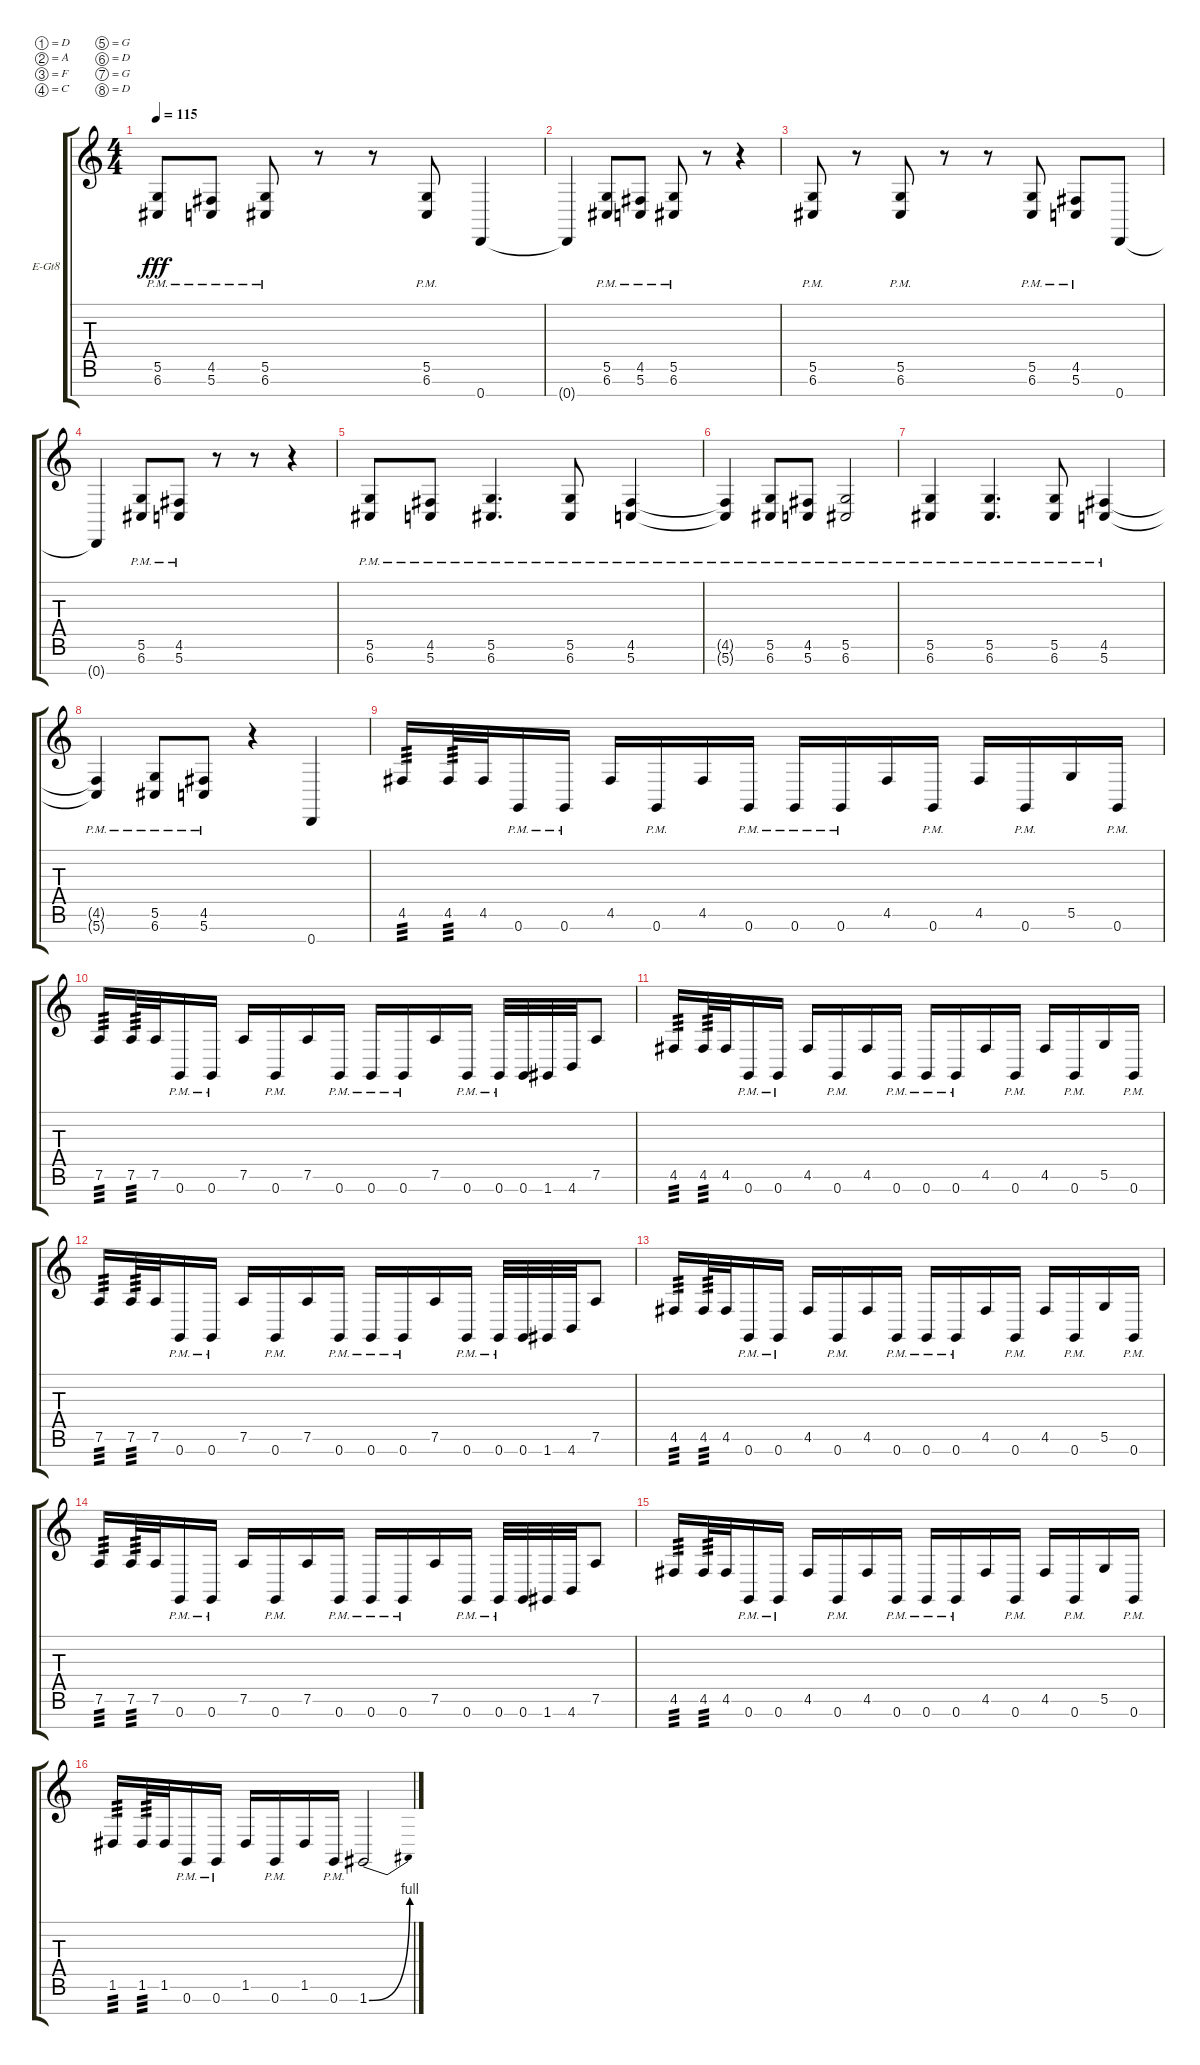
\bracketExtendMode groupsimilarinstruments
\firstSystemTrackNameOrientation horizontal
\otherSystemsTrackNameOrientation horizontal
\track ("Jae" "E-Gt8") {instrument distortionguitar}
\staff {score tabs}
\tuning (D4 A3 F3 C3 G2 D2 G1 D1)
\ts (4 4)
\tempo 115
\clef g2
\ks c
(6.7{pm} 5.6{pm}).8{dy fff} (5.7{pm} 4.6{pm}).8 (6.7{pm} 5.6{pm}).8 r.8 r.8 (6.7{pm} 5.6{pm}).8 0.8.4 |
0.8{t}.4 (6.7{pm} 5.6{pm}).8 (5.7{pm} 4.6{pm}).8 (6.7{pm} 5.6{pm}).8 r.8 r.4 |
(6.7{pm} 5.6{pm}).8 r.8 (6.7{pm} 5.6{pm}).8 r.8 r.8 (6.7{pm} 5.6{pm}).8 (5.7{pm} 4.6{pm}).8 0.8.8 |
0.8{t}.4 (6.7{pm} 5.6{pm}).8 (5.7{pm} 4.6{pm}).8 r.8 r.8 r.4 |
(6.7{pm} 5.6{pm}).8 (5.7{pm} 4.6{pm}).8 (6.7{pm} 5.6{pm}).4{d} (6.7{pm} 5.6{pm}).8 (5.7{pm} 4.6{pm}).4 |
(4.6{pm t} 5.7{pm t}).4 (6.7{pm} 5.6{pm}).8 (5.7{pm} 4.6{pm}).8 (6.7{pm} 5.6{pm}).2 |
(6.7{pm} 5.6{pm}).4 (6.7{pm} 5.6{pm}).4{d} (6.7{pm} 5.6{pm}).8 (5.7{pm} 4.6{pm}).4 |
(4.6{pm t} 5.7{pm t}).4 (6.7{pm} 5.6{pm}).8 (5.7{pm} 4.6{pm}).8 r.4 0.8.4 |
4.6.16{tp 3} 4.6.32{tp 3} 4.6.32 0.7{pm}.16 0.7{pm}.16 4.6.16 0.7{pm}.16 4.6.16 0.7{pm}.16 0.7{pm}.16 0.7{pm}.16 4.6.16 0.7{pm}.16 4.6.16 0.7{pm}.16 5.6.16 0.7{pm}.16 |
7.6.16{tp 3} 7.6.32{tp 3} 7.6.32 0.7{pm}.16 0.7{pm}.16 7.6.16 0.7{pm}.16 7.6.16 0.7{pm}.16 0.7{pm}.16 0.7{pm}.16 7.6.16 0.7{pm}.16 0.7{pm}.32 0.7.32 1.7.32 4.7.32 7.6.8 |
4.6.16{tp 3} 4.6.32{tp 3} 4.6.32 0.7{pm}.16 0.7{pm}.16 4.6.16 0.7{pm}.16 4.6.16 0.7{pm}.16 0.7{pm}.16 0.7{pm}.16 4.6.16 0.7{pm}.16 4.6.16 0.7{pm}.16 5.6.16 0.7{pm}.16 |
7.6.16{tp 3} 7.6.32{tp 3} 7.6.32 0.7{pm}.16 0.7{pm}.16 7.6.16 0.7{pm}.16 7.6.16 0.7{pm}.16 0.7{pm}.16 0.7{pm}.16 7.6.16 0.7{pm}.16 0.7{pm}.32 0.7.32 1.7.32 4.7.32 7.6.8 |
4.6.16{tp 3} 4.6.32{tp 3} 4.6.32 0.7{pm}.16 0.7{pm}.16 4.6.16 0.7{pm}.16 4.6.16 0.7{pm}.16 0.7{pm}.16 0.7{pm}.16 4.6.16 0.7{pm}.16 4.6.16 0.7{pm}.16 5.6.16 0.7{pm}.16 |
7.6.16{tp 3} 7.6.32{tp 3} 7.6.32 0.7{pm}.16 0.7{pm}.16 7.6.16 0.7{pm}.16 7.6.16 0.7{pm}.16 0.7{pm}.16 0.7{pm}.16 7.6.16 0.7{pm}.16 0.7{pm}.32 0.7.32 1.7.32 4.7.32 7.6.8 |
4.6.16{tp 3} 4.6.32{tp 3} 4.6.32 0.7{pm}.16 0.7{pm}.16 4.6.16 0.7{pm}.16 4.6.16 0.7{pm}.16 0.7{pm}.16 0.7{pm}.16 4.6.16 0.7{pm}.16 4.6.16 0.7{pm}.16 5.6.16 0.7{pm}.16 |
1.6.16{tp 3} 1.6.32{tp 3} 1.6.32 0.7{pm}.16 0.7{pm}.16 1.6.16 0.7{pm}.16 1.6.16 0.7{pm}.16 1.7{be (bend 0 0 60 4)}.2
